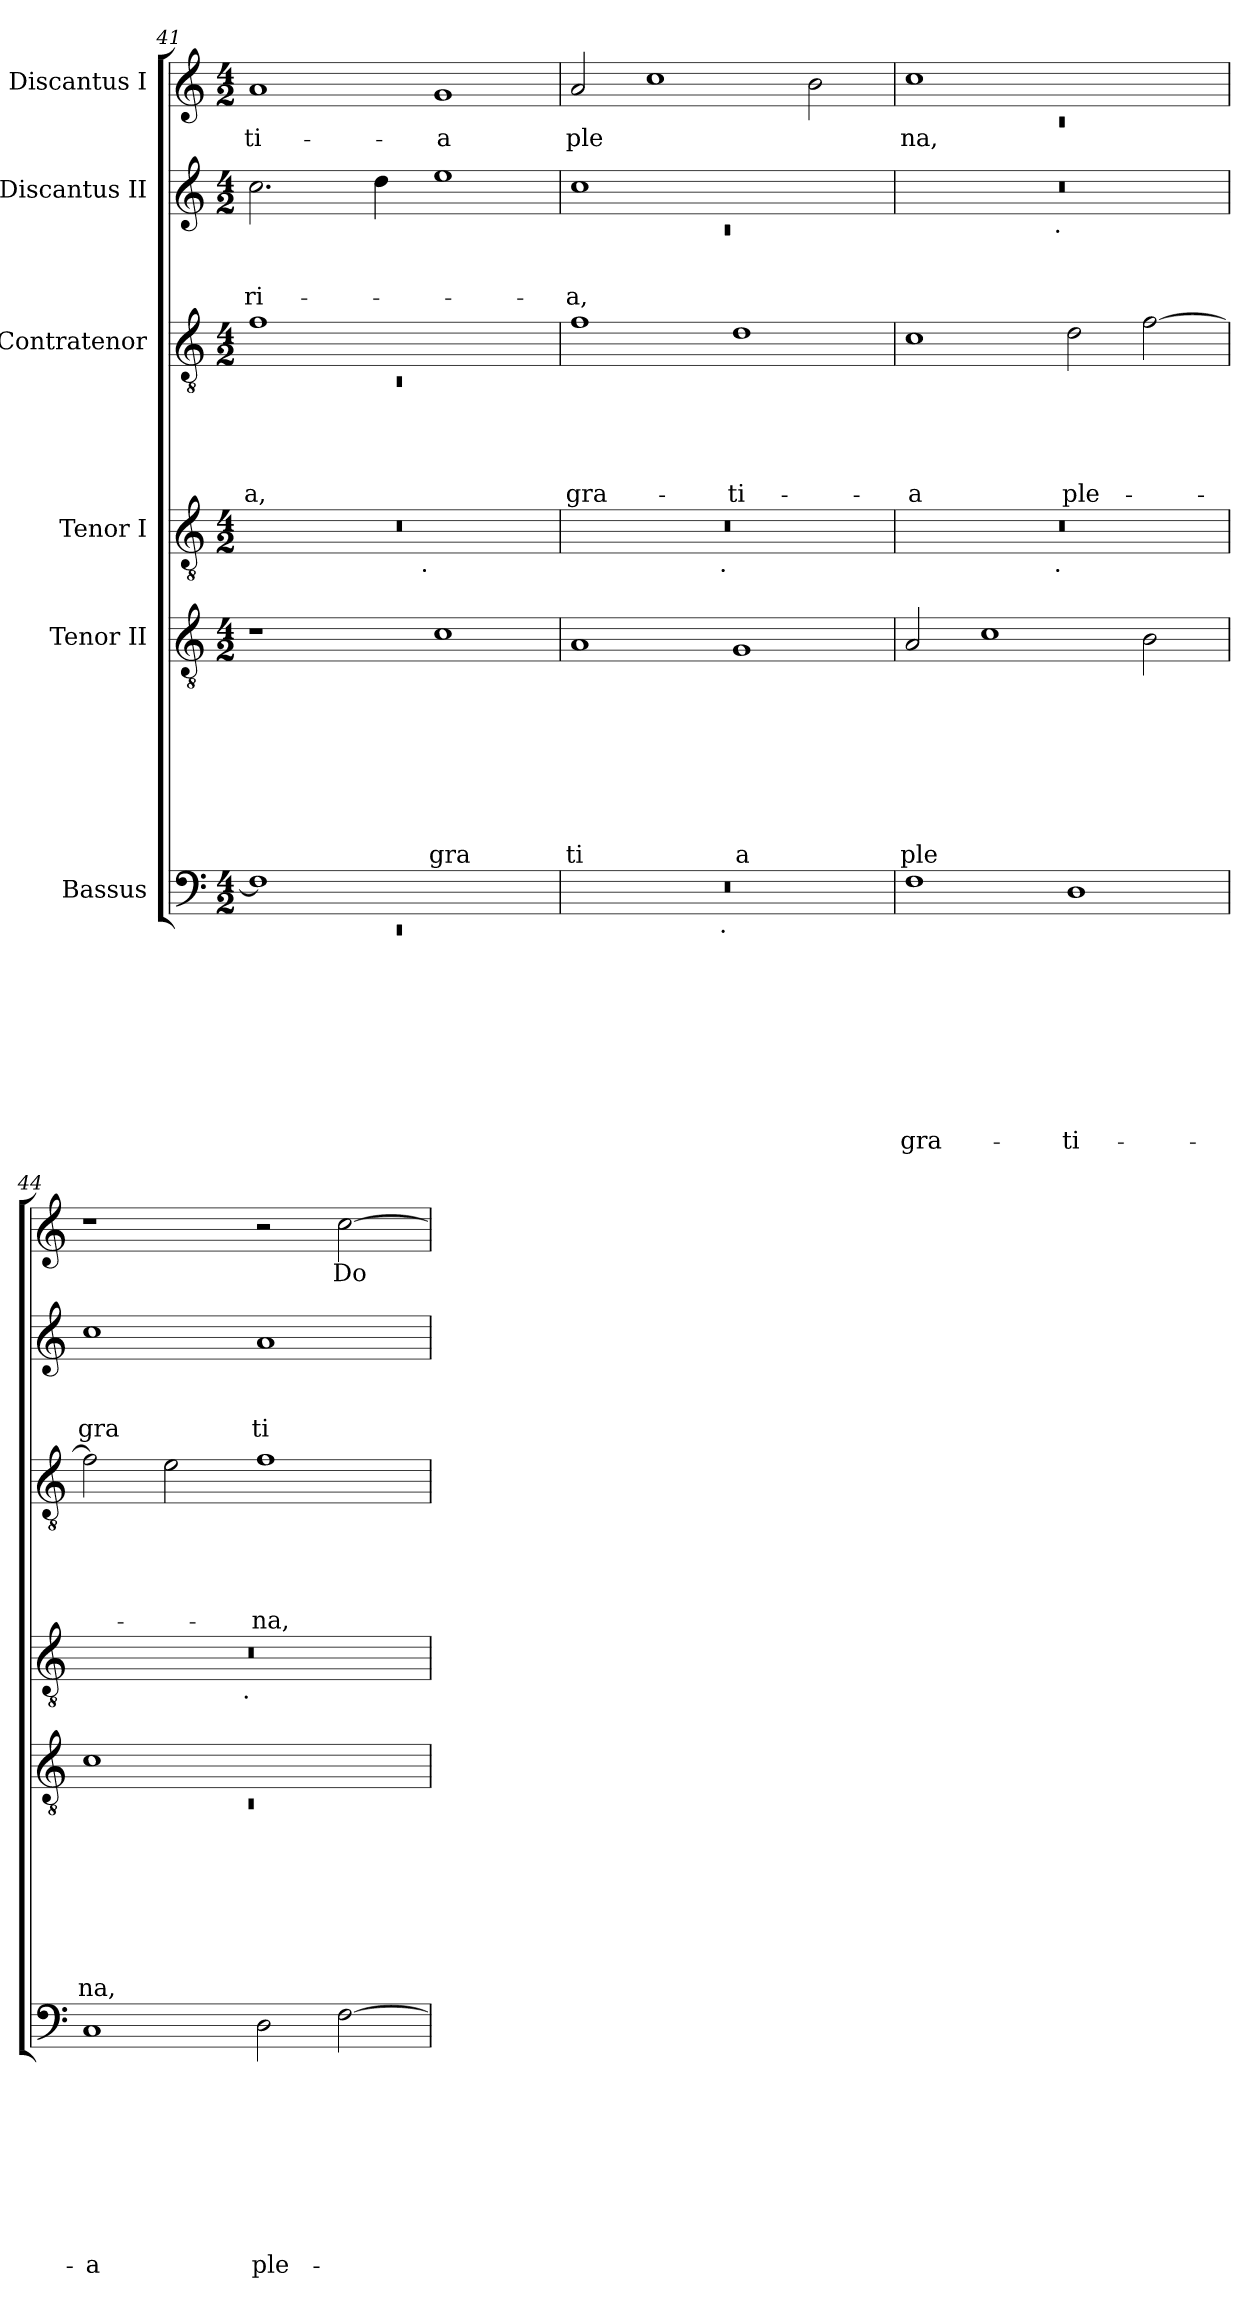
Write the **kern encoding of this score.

**kern	**text	**text	**text	**text	**text	**text	**text	**text	**text	**kern	**text	**text	**text	**text	**text	**text	**text	**text	**kern	**kern	**text	**text	**text	**text	**text	**kern	**text	**text	**text	**kern	**text
*part6	*part6	*part6	*part6	*part6	*part6	*part6	*part6	*part6	*part6	*part5	*part5	*part5	*part5	*part5	*part5	*part5	*part5	*part5	*part4	*part3	*part3	*part3	*part3	*part3	*part3	*part2	*part2	*part2	*part2	*part1	*part1
*staff6	*staff6	*staff6	*staff6	*staff6	*staff6	*staff6	*staff6	*staff6	*staff6	*staff5	*staff5	*staff5	*staff5	*staff5	*staff5	*staff5	*staff5	*staff5	*staff4	*staff3	*staff3	*staff3	*staff3	*staff3	*staff3	*staff2	*staff2	*staff2	*staff2	*staff1	*staff1
*I"Bassus	*	*	*	*	*	*	*	*	*	*I"Tenor II	*	*	*	*	*	*	*	*	*I"Tenor I	*I"Contratenor	*	*	*	*	*	*I"Discantus II	*	*	*	*I"Discantus I	*
*clefF4	*	*	*	*	*	*	*	*	*	*clefGv2	*	*	*	*	*	*	*	*	*clefGv2	*clefGv2	*	*	*	*	*	*clefG2	*	*	*	*clefG2	*
*k[]	*	*	*	*	*	*	*	*	*	*k[]	*	*	*	*	*	*	*	*	*k[]	*k[]	*	*	*	*	*	*k[]	*	*	*	*k[]	*
*C:	*	*	*	*	*	*	*	*	*	*C:	*	*	*	*	*	*	*	*	*C:	*C:	*	*	*	*	*	*C:	*	*	*	*C:	*
*M4/2	*	*	*	*	*	*	*	*	*	*M4/2	*	*	*	*	*	*	*	*	*M4/2	*M4/2	*	*	*	*	*	*M4/2	*	*	*	*M4/2	*
=41	=41	=41	=41	=41	=41	=41	=41	=41	=41	=41	=41	=41	=41	=41	=41	=41	=41	=41	=41	=41	=41	=41	=41	=41	=41	=41	=41	=41	=41	=41	=41
*^	*	*	*	*	*	*	*	*	*	*	*	*	*	*	*	*	*	*	*	*^	*	*	*	*	*	*	*	*	*	*	*
!	!LO:N:vis=1	!	!	!	!	!	!	!	!	!	!	!	!	!	!	!	!	!	!	!	!	!LO:N:vis=1	!	!	!	!	!LO:LY:b	!	!	!	!LO:LY:b	!	!LO:LY:b
*	*	*	*	*	*	*	*	*	*	*	*	*	*	*	*	*	*	*	*	*^	*	*	*	*	*	*	*	*	*	*	*	*	*
1F]	0rEE	.	.	.	.	.	.	.	.	.	1r	.	.	.	.	.	.	.	.	0r	2ryy	1f	0rC	.	.	.	.	a,	2.cc\	.	.	-ri-	1a	-ti-
.	.	.	.	.	.	.	.	.	.	.	.	.	.	.	.	.	.	.	.	.	4...ryy	.	.	.	.	.	.	.	.	.	.	.	.	.
.	.	.	.	.	.	.	.	.	.	.	.	.	.	.	.	.	.	.	.	.	.	.	.	.	.	.	.	.	4dd\	.	.	.	.	.
!	!	!	!	!	!	!	!	!	!	!	!	!	!	!	!	!	!	!	!	!	!LO:TX:b:t=.	!	!	!	!	!	!	!	!	!	!	!	!	!
.	.	.	.	.	.	.	.	.	.	.	.	.	.	.	.	.	.	.	.	.	1ryy	.	.	.	.	.	.	.	.	.	.	.	.	.
!	!	!	!	!	!	!	!	!	!	!	!	!	!	!	!	!	!	!	!LO:LY:b	!	!	!	!	!	!	!	!	!	!	!	!	!	!	!LO:LY:b
1ryy	.	.	.	.	.	.	.	.	.	.	1c	.	.	.	.	.	.	.	gra	.	.	1ryy	.	.	.	.	.	.	1ee	.	.	.	1g	-a
.	.	.	.	.	.	.	.	.	.	.	.	.	.	.	.	.	.	.	.	.	32ryy	.	.	.	.	.	.	.	.	.	.	.	.	.
!!LO:LB:g=z
=42	=42	=42	=42	=42	=42	=42	=42	=42	=42	=42	=42	=42	=42	=42	=42	=42	=42	=42	=42	=42	=42	=42	=42	=42	=42	=42	=42	=42	=42	=42	=42	=42	=42	=42
*	*	*	*	*	*	*	*	*	*	*	*	*	*	*	*	*	*	*	*	*	*	*	*	*	*	*	*	*	*^	*	*	*	*	*
!	!	!	!	!	!	!	!	!	!	!	!	!	!	!	!	!	!	!	!LO:LY:b	!	!	!	!	!	!	!	!	!LO:LY:b	!	!LO:N:vis=1	!	!	!LO:LY:b	!	!LO:LY:b
*	*	*	*	*	*	*	*	*	*	*	*	*	*	*	*	*	*	*	*	*	*	*v	*v	*	*	*	*	*	*	*	*	*	*	*	*
0r	2ryy	.	.	.	.	.	.	.	.	.	1A	.	.	.	.	.	.	.	ti	0r	2ryy	1f	.	.	.	.	gra-	1cc	0rc	.	.	-a,	2a/	ple
.	4...ryy	.	.	.	.	.	.	.	.	.	.	.	.	.	.	.	.	.	.	.	4...ryy	.	.	.	.	.	.	.	.	.	.	.	1cc	.
!	!	!	!	!	!	!	!	!	!	!	!	!	!	!	!	!	!	!	!	!	!LO:TX:b:t=.	!	!	!	!	!	!	!	!	!	!	!	!	!
!	!LO:TX:b:t=.	!	!	!	!	!	!	!	!	!	!	!	!	!	!	!	!	!	!	!	!	!	!	!	!	!	!	!	!	!	!	!	!	!
.	1ryy	.	.	.	.	.	.	.	.	.	.	.	.	.	.	.	.	.	.	.	1ryy	.	.	.	.	.	.	.	.	.	.	.	.	.
!	!	!	!	!	!	!	!	!	!	!	!	!	!	!	!	!	!	!	!LO:LY:b	!	!	!	!	!	!	!	!LO:LY:b	!	!	!	!	!	!	!
.	.	.	.	.	.	.	.	.	.	.	1G	.	.	.	.	.	.	.	a	.	.	1d	.	.	.	.	-ti-	1ryy	.	.	.	.	.	.
.	.	.	.	.	.	.	.	.	.	.	.	.	.	.	.	.	.	.	.	.	.	.	.	.	.	.	.	.	.	.	.	.	2b\	.
.	32ryy	.	.	.	.	.	.	.	.	.	.	.	.	.	.	.	.	.	.	.	32ryy	.	.	.	.	.	.	.	.	.	.	.	.	.
=43	=43	=43	=43	=43	=43	=43	=43	=43	=43	=43	=43	=43	=43	=43	=43	=43	=43	=43	=43	=43	=43	=43	=43	=43	=43	=43	=43	=43	=43	=43	=43	=43	=43	=43
*	*	*	*	*	*	*	*	*	*	*	*	*	*	*	*	*	*	*	*	*	*	*	*	*	*	*	*	*	*	*	*	*	*^	*
!	!	!	!	!	!	!	!	!	!	!LO:LY:b	!	!	!	!	!	!	!	!	!LO:LY:b	!	!	!	!	!	!	!	!LO:LY:b	!	!	!	!	!	!	!LO:N:vis=1	!LO:LY:b
*v	*v	*	*	*	*	*	*	*	*	*	*	*	*	*	*	*	*	*	*	*	*	*	*	*	*	*	*	*	*	*	*	*	*	*	*
1F	.	.	.	.	.	.	.	.	gra-	2A/	.	.	.	.	.	.	.	ple	0r	2ryy	1c	.	.	.	.	-a	0r	2ryy	.	.	.	1cc	0rc	na,
.	.	.	.	.	.	.	.	.	.	1c	.	.	.	.	.	.	.	.	.	4...ryy	.	.	.	.	.	.	.	4...ryy	.	.	.	.	.	.
!	!	!	!	!	!	!	!	!	!	!	!	!	!	!	!	!	!	!	!	!	!	!	!	!	!	!	!	!LO:TX:b:t=.	!	!	!	!	!	!
!	!	!	!	!	!	!	!	!	!	!	!	!	!	!	!	!	!	!	!	!LO:TX:b:t=.	!	!	!	!	!	!	!	!	!	!	!	!	!	!
.	.	.	.	.	.	.	.	.	.	.	.	.	.	.	.	.	.	.	.	1ryy	.	.	.	.	.	.	.	1ryy	.	.	.	.	.	.
!	!	!	!	!	!	!	!	!	!LO:LY:b	!	!	!	!	!	!	!	!	!	!	!	!	!	!	!	!	!LO:LY:b	!	!	!	!	!	!	!	!
1D	.	.	.	.	.	.	.	.	-ti-	.	.	.	.	.	.	.	.	.	.	.	2d\	.	.	.	.	ple-	.	.	.	.	.	1ryy	.	.
.	.	.	.	.	.	.	.	.	.	2B\	.	.	.	.	.	.	.	.	.	.	[>2f\	.	.	.	.	.	.	.	.	.	.	.	.	.
.	.	.	.	.	.	.	.	.	.	.	.	.	.	.	.	.	.	.	.	32ryy	.	.	.	.	.	.	.	32ryy	.	.	.	.	.	.
=44	=44	=44	=44	=44	=44	=44	=44	=44	=44	=44	=44	=44	=44	=44	=44	=44	=44	=44	=44	=44	=44	=44	=44	=44	=44	=44	=44	=44	=44	=44	=44	=44	=44	=44
*	*	*	*	*	*	*	*	*	*	*^	*	*	*	*	*	*	*	*	*	*	*	*	*	*	*	*	*	*	*	*	*	*	*	*
!	!	!	!	!	!	!	!	!	!LO:LY:b	!	!LO:N:vis=1	!	!	!	!	!	!	!	!LO:LY:b	!	!	!	!	!	!	!	!	!	!	!	!	!LO:LY:b	!	!	!
*	*	*	*	*	*	*	*	*	*	*	*	*	*	*	*	*	*	*	*	*	*	*	*	*	*	*	*	*v	*v	*	*	*	*	*	*
*	*	*	*	*	*	*	*	*	*	*	*	*	*	*	*	*	*	*	*	*	*	*	*	*	*	*	*	*	*	*	*	*v	*v	*
1C	.	.	.	.	.	.	.	.	-a	1c	0rC	.	.	.	.	.	.	.	na,	0r	2ryy	2f\]	.	.	.	.	.	1cc	.	.	gra	1r	.
.	.	.	.	.	.	.	.	.	.	.	.	.	.	.	.	.	.	.	.	.	4...ryy	2e\	.	.	.	.	.	.	.	.	.	.	.
!	!	!	!	!	!	!	!	!	!	!	!	!	!	!	!	!	!	!	!	!	!LO:TX:b:t=.	!	!	!	!	!	!	!	!	!	!	!	!
.	.	.	.	.	.	.	.	.	.	.	.	.	.	.	.	.	.	.	.	.	1ryy	.	.	.	.	.	.	.	.	.	.	.	.
!	!	!	!	!	!	!	!	!	!LO:LY:b	!	!	!	!	!	!	!	!	!	!	!	!	!	!	!	!	!	!LO:LY:b	!	!	!	!LO:LY:b	!	!
2D\	.	.	.	.	.	.	.	.	ple-	1ryy	.	.	.	.	.	.	.	.	.	.	.	1f	.	.	.	.	-na,	1a	.	.	ti	2r	.
!	!	!	!	!	!	!	!	!	!	!	!	!	!	!	!	!	!	!	!	!	!	!	!	!	!	!	!	!	!	!	!	!	!LO:LY:b
[>2F\	.	.	.	.	.	.	.	.	.	.	.	.	.	.	.	.	.	.	.	.	.	.	.	.	.	.	.	.	.	.	.	[>2cc\	Do
.	.	.	.	.	.	.	.	.	.	.	.	.	.	.	.	.	.	.	.	.	32ryy	.	.	.	.	.	.	.	.	.	.	.	.
*	*	*	*	*	*	*	*	*	*	*v	*v	*	*	*	*	*	*	*	*	*	*	*	*	*	*	*	*	*	*	*	*	*	*
*	*	*	*	*	*	*	*	*	*	*	*	*	*	*	*	*	*	*	*v	*v	*	*	*	*	*	*	*	*	*	*	*	*
=	=	=	=	=	=	=	=	=	=	=	=	=	=	=	=	=	=	=	=	=	=	=	=	=	=	=	=	=	=	=	=
*-	*-	*-	*-	*-	*-	*-	*-	*-	*-	*-	*-	*-	*-	*-	*-	*-	*-	*-	*-	*-	*-	*-	*-	*-	*-	*-	*-	*-	*-	*-	*-
